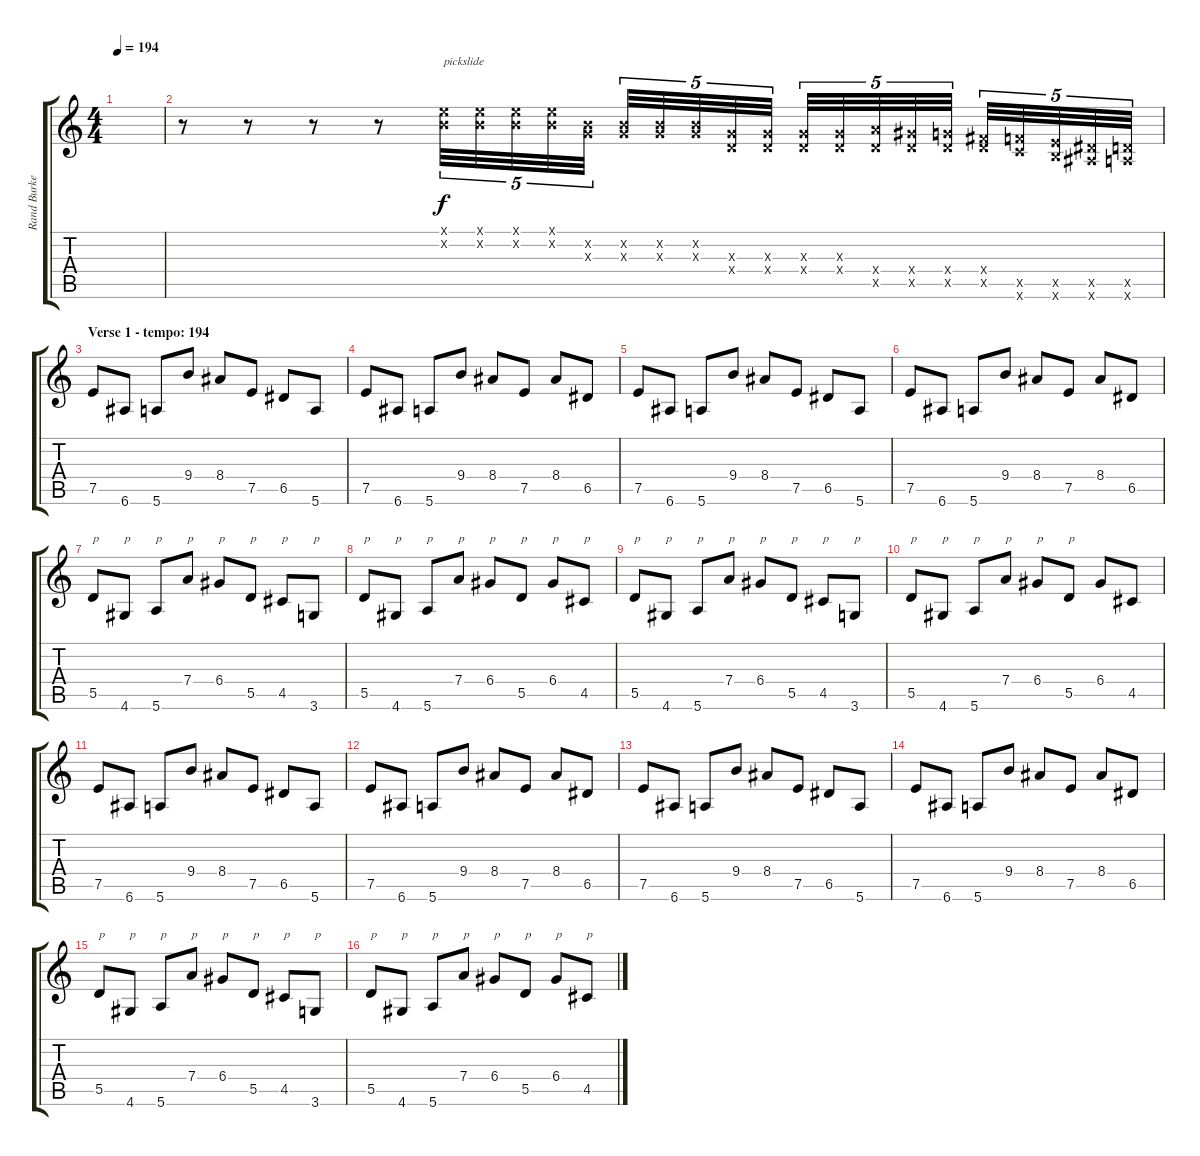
\track ("Rand Burkey" "Rand Burke") {instrument distortionguitar}
\staff {score tabs}
\tuning (E4 B3 G3 D3 A2 E2) {hide}
\ts (4 4)
\tempo 194
\clef g2
\ks c
|
r.8{volume 12} r.8 r.8 r.8 (0.1{x} 0.2{x}).32{tu (5 4) txt "pickslide"} (0.1{x} 0.2{x}).32{tu (5 4)} (0.1{x} 0.2{x}).32{tu (5 4)} (0.1{x} 0.2{x}).32{tu (5 4)} (0.2{x} 0.3{x}).32{tu (5 4)} (0.2{x} 0.3{x}).32{tu (5 4)} (0.2{x} 0.3{x}).32{tu (5 4)} (0.2{x} 0.3{x}).32{tu (5 4)} (0.3{x} 0.4{x}).32{tu (5 4)} (0.3{x} 0.4{x}).32{tu (5 4)} (0.3{x} 0.4{x}).32{tu (5 4)} (0.3{x} 0.4{x}).32{tu (5 4)} (0.4{x} 12.5{x}).32{tu (5 4)} (0.4{x} 11.5{x}).32{tu (5 4)} (0.4{x} 10.5{x}).32{tu (5 4)} (0.4{x} 9.5{x}).32{tu (5 4)} (8.5{x} 8.6{x}).32{tu (5 4)} (7.5{x} 7.6{x}).32{tu (5 4)} (6.5{x} 6.6{x}).32{tu (5 4)} (5.5{x} 5.6{x}).32{tu (5 4)} |
\section ("" "Verse 1 - tempo: 194")
7.5.8 6.6.8 5.6.8 9.4.8 8.4.8 7.5.8 6.5.8 5.6.8 |
7.5.8 6.6.8 5.6.8 9.4.8 8.4.8 7.5.8 8.4.8 6.5.8 |
7.5.8 6.6.8 5.6.8 9.4.8 8.4.8 7.5.8 6.5.8 5.6.8 |
7.5.8 6.6.8 5.6.8 9.4.8 8.4.8 7.5.8 8.4.8 6.5.8 |
5.5.8{txt "p"} 4.6.8{txt "p"} 5.6.8{txt "p"} 7.4.8{txt "p"} 6.4.8{txt "p"} 5.5.8{txt "p"} 4.5.8{txt "p"} 3.6.8{txt "p"} |
5.5.8{txt "p"} 4.6.8{txt "p"} 5.6.8{txt "p"} 7.4.8{txt "p"} 6.4.8{txt "p"} 5.5.8{txt "p"} 6.4.8{txt "p"} 4.5.8{txt "p"} |
5.5.8{txt "p"} 4.6.8{txt "p"} 5.6.8{txt "p"} 7.4.8{txt "p"} 6.4.8{txt "p"} 5.5.8{txt "p"} 4.5.8{txt "p"} 3.6.8{txt "p"} |
5.5.8{txt "p"} 4.6.8{txt "p"} 5.6.8{txt "p"} 7.4.8{txt "p"} 6.4.8{txt "p"} 5.5.8{txt "p"} 6.4.8 4.5.8 |
7.5.8 6.6.8 5.6.8 9.4.8 8.4.8 7.5.8 6.5.8 5.6.8 |
7.5.8 6.6.8 5.6.8 9.4.8 8.4.8 7.5.8 8.4.8 6.5.8 |
7.5.8 6.6.8 5.6.8 9.4.8 8.4.8 7.5.8 6.5.8 5.6.8 |
7.5.8 6.6.8 5.6.8 9.4.8 8.4.8 7.5.8 8.4.8 6.5.8 |
5.5.8{txt "p"} 4.6.8{txt "p"} 5.6.8{txt "p"} 7.4.8{txt "p"} 6.4.8{txt "p"} 5.5.8{txt "p"} 4.5.8{txt "p"} 3.6.8{txt "p"} |
5.5.8{txt "p"} 4.6.8{txt "p"} 5.6.8{txt "p"} 7.4.8{txt "p"} 6.4.8{txt "p"} 5.5.8{txt "p"} 6.4.8{txt "p"} 4.5.8{txt "p"}
